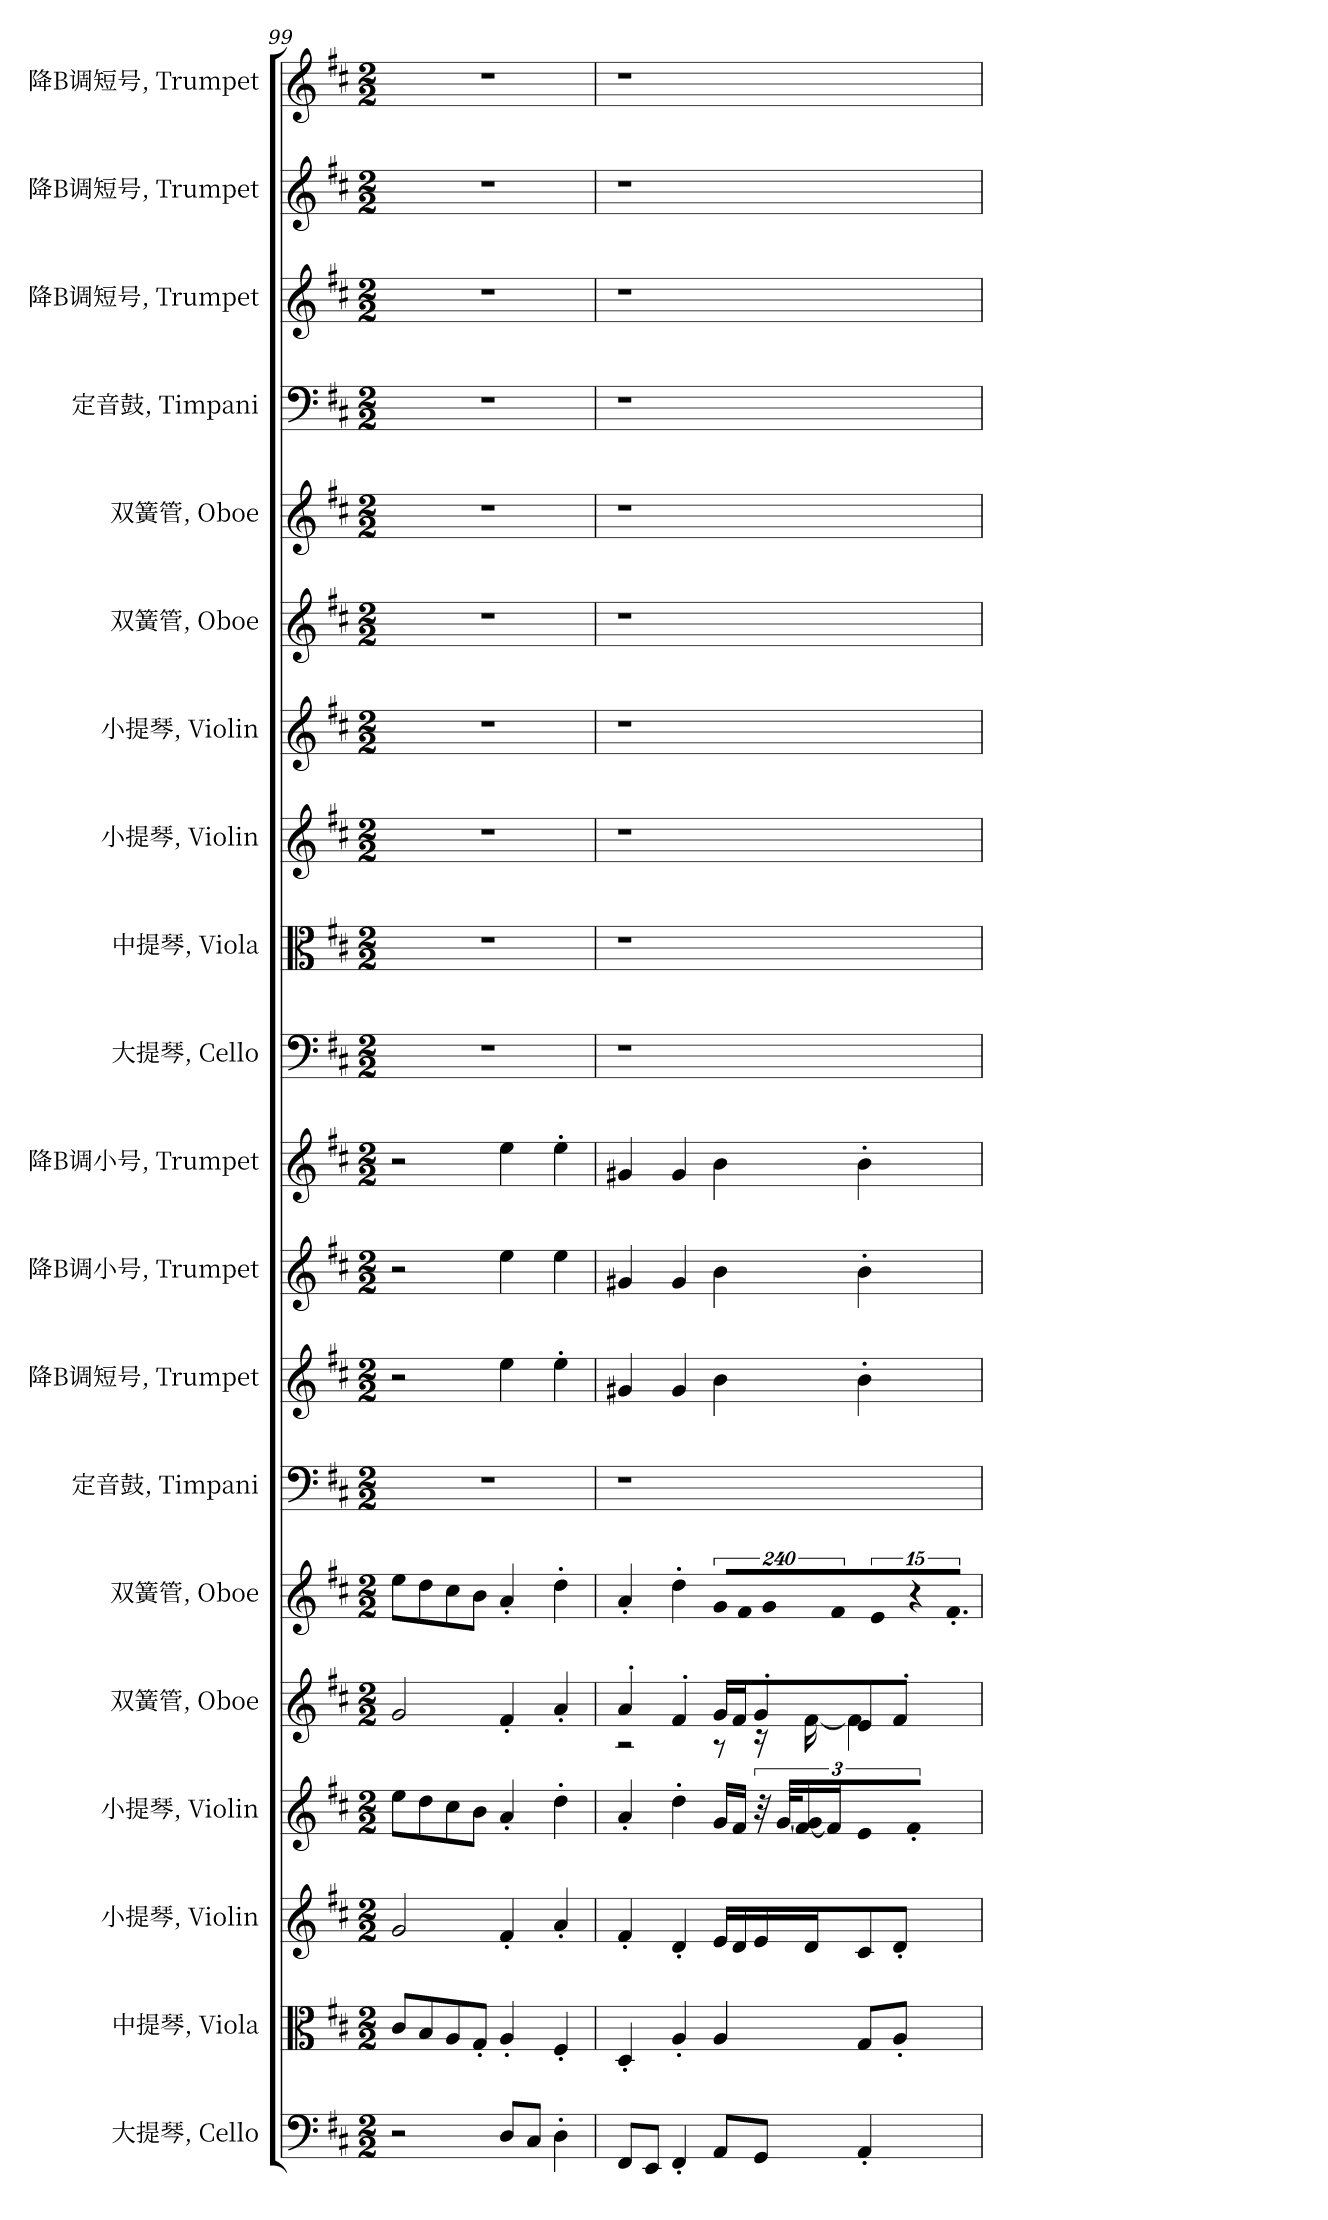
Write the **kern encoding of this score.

**kern	**kern	**kern	**kern	**kern	**kern	**kern	**kern	**kern	**kern	**kern	**kern	**kern	**kern	**kern	**kern	**kern	**kern	**kern	**kern
*part20	*part19	*part18	*part17	*part16	*part15	*part14	*part13	*part12	*part11	*part10	*part9	*part8	*part7	*part6	*part5	*part4	*part3	*part2	*part1
*staff20	*staff19	*staff18	*staff17	*staff16	*staff15	*staff14	*staff13	*staff12	*staff11	*staff10	*staff9	*staff8	*staff7	*staff6	*staff5	*staff4	*staff3	*staff2	*staff1
*I"大提琴, Cello	*I"中提琴, Viola	*I"小提琴, Violin	*I"小提琴, Violin	*I"双簧管, Oboe	*I"双簧管, Oboe	*I"定音鼓, Timpani	*I"降B调短号, Trumpet	*I"降B调小号, Trumpet	*I"降B调小号, Trumpet	*I"大提琴, Cello	*I"中提琴, Viola	*I"小提琴, Violin	*I"小提琴, Violin	*I"双簧管, Oboe	*I"双簧管, Oboe	*I"定音鼓, Timpani	*I"降B调短号, Trumpet	*I"降B调短号, Trumpet	*I"降B调短号, Trumpet
*	*I'Vla.	*I'Vln.	*I'Vln.	*I'Ob.	*I'Ob.	*I'Timp.	*	*I'B♭ Tpt.	*I'B♭ Tpt.	*	*I'Vla.	*I'Vln.	*I'Vln.	*I'Ob.	*I'Ob.	*I'Timp.	*	*	*
*clefF4	*clefC3	*clefG2	*clefG2	*clefG2	*clefG2	*clefF4	*clefG2	*clefG2	*clefG2	*clefF4	*clefC3	*clefG2	*clefG2	*clefG2	*clefG2	*clefF4	*clefG2	*clefG2	*clefG2
*	*	*	*	*	*	*	*ITrd1c2	*ITrd1c2	*ITrd1c2	*	*	*	*	*	*	*	*ITrd1c2	*ITrd1c2	*ITrd1c2
*k[f#c#]	*k[f#c#]	*k[f#c#]	*k[f#c#]	*k[f#c#]	*k[f#c#]	*k[f#c#]	*k[]	*k[]	*k[]	*k[f#c#]	*k[f#c#]	*k[f#c#]	*k[f#c#]	*k[f#c#]	*k[f#c#]	*k[f#c#]	*k[]	*k[]	*k[]
*M2/2	*M2/2	*M2/2	*M2/2	*M2/2	*M2/2	*M2/2	*M2/2	*M2/2	*M2/2	*M2/2	*M2/2	*M2/2	*M2/2	*M2/2	*M2/2	*M2/2	*M2/2	*M2/2	*M2/2
=99	=99	=99	=99	=99	=99	=99	=99	=99	=99	=99	=99	=99	=99	=99	=99	=99	=99	=99	=99
2r	8c#/L	2g/	8ee\L	2g/	8ee\L	1r	2r	2r	2r	1r	1r	1r	1r	1r	1r	1r	1r	1r	1r
.	8B/	.	8dd\	.	8dd\	.	.	.	.	.	.	.	.	.	.	.	.	.	.
.	8A/	.	8cc#\	.	8cc#\	.	.	.	.	.	.	.	.	.	.	.	.	.	.
.	8G'/J	.	8b\J	.	8b\J	.	.	.	.	.	.	.	.	.	.	.	.	.	.
8D/L	4A'/	4f#'/	4a'/	4f#'/	4a'/	.	4dd\	4dd\	4dd\	.	.	.	.	.	.	.	.	.	.
8C#/J	.	.	.	.	.	.	.	.	.	.	.	.	.	.	.	.	.	.	.
4D'\	4F#'/	4a'/	4dd'\	4a'/	4dd'\	.	4dd'\	4dd\	4dd'\	.	.	.	.	.	.	.	.	.	.
=100	=100	=100	=100	=100	=100	=100	=100	=100	=100	=100	=100	=100	=100	=100	=100	=100	=100	=100	=100
*	*	*	*	*^	*	*	*	*	*	*	*	*	*	*	*	*	*	*	*
8FF#/L	4D'/	4f#'/	4a'/	4a'/	2r	4a'/	1r	4f#X/	4f#X/	4f#X/	1r	1r	1r	1r	1r	1r	1r	1r	1r	1r
8EE/J	.	.	.	.	.	.	.	.	.	.	.	.	.	.	.	.	.	.	.	.
4FF#'/	4A'/	4d'/	4dd'\	4f#'/	.	4dd'\	.	4f#/	4f#/	4f#/	.	.	.	.	.	.	.	.	.	.
!	!	!	!	!	!	!LO:N:vis=16	!	!	!	!	!	!	!	!	!	!	!	!	!	!
8AA/L	4A/	16e/LL	16g/LL	16g/LL	8r	1920%137g/LL	.	4a\	4a\	4a\	.	.	.	.	.	.	.	.	.	.
.	.	16d/	16f#/JJ	16f#/J	.	.	.	.	.	.	.	.	.	.	.	.	.	.	.	.
!	!	!	!	!	!	!LO:N:vis=16	!	!	!	!	!	!	!	!	!	!	!	!	!	!
.	.	.	.	.	.	1920%137f#/	.	.	.	.	.	.	.	.	.	.	.	.	.	.
8GG/J	.	16e/	48r	8g'/	16r	.	.	.	.	.	.	.	.	.	.	.	.	.	.	.
!	!	!	!	!	!	!LO:N:vis=16	!	!	!	!	!	!	!	!	!	!	!	!	!	!
.	.	.	.	.	.	1920%137g/	.	.	.	.	.	.	.	.	.	.	.	.	.	.
.	.	.	[48g/KLL	.	.	.	.	.	.	.	.	.	.	.	.	.	.	.	.	.
.	.	.	[24f#/ 24g/]	.	.	.	.	.	.	.	.	.	.	.	.	.	.	.	.	.
.	.	16d/J	.	.	[16f#\	.	.	.	.	.	.	.	.	.	.	.	.	.	.	.
.	.	.	24f#/J]	.	.	.	.	.	.	.	.	.	.	.	.	.	.	.	.	.
!	!	!	!	!	!	!LO:N:vis=16	!	!	!	!	!	!	!	!	!	!	!	!	!	!
.	.	.	.	.	.	1920%137f#/	.	.	.	.	.	.	.	.	.	.	.	.	.	.
4AA'/	8G/L	8c#/	8e/	8e/	4f#\]	.	.	4a'\	4a'\	4a'\	.	.	.	.	.	.	.	.	.	.
.	.	.	.	.	.	1920ryy	.	.	.	.	.	.	.	.	.	.	.	.	.	.
!	!	!	!	!	!	!LO:N:vis=16	!	!	!	!	!	!	!	!	!	!	!	!	!	!
.	.	.	.	.	.	1920%137e/JJ	.	.	.	.	.	.	.	.	.	.	.	.	.	.
!	!	!	!	!	!	!LO:N:vis=32	!	!	!	!	!	!	!	!	!	!	!	!	!	!
.	.	.	.	.	.	640%23r	.	.	.	.	.	.	.	.	.	.	.	.	.	.
.	8A'/J	8d'/J	8f#'/J	8f#'/J	.	.	.	.	.	.	.	.	.	.	.	.	.	.	.	.
!	!	!	!	!	!	!LO:N:vis=16.	!	!	!	!	!	!	!	!	!	!	!	!	!	!
.	.	.	.	.	.	960%103f#'/	.	.	.	.	.	.	.	.	.	.	.	.	.	.
1920ryy	1920ryy	1920ryy	1920ryy	1920ryy	1920ryy	.	1920ryy	1920ryy	1920ryy	1920ryy	1920ryy	1920ryy	1920ryy	1920ryy	1920ryy	1920ryy	1920ryy	1920ryy	1920ryy	1920ryy
*	*	*	*	*v	*v	*	*	*	*	*	*	*	*	*	*	*	*	*	*	*
=	=	=	=	=	=	=	=	=	=	=	=	=	=	=	=	=	=	=	=
*-	*-	*-	*-	*-	*-	*-	*-	*-	*-	*-	*-	*-	*-	*-	*-	*-	*-	*-	*-
